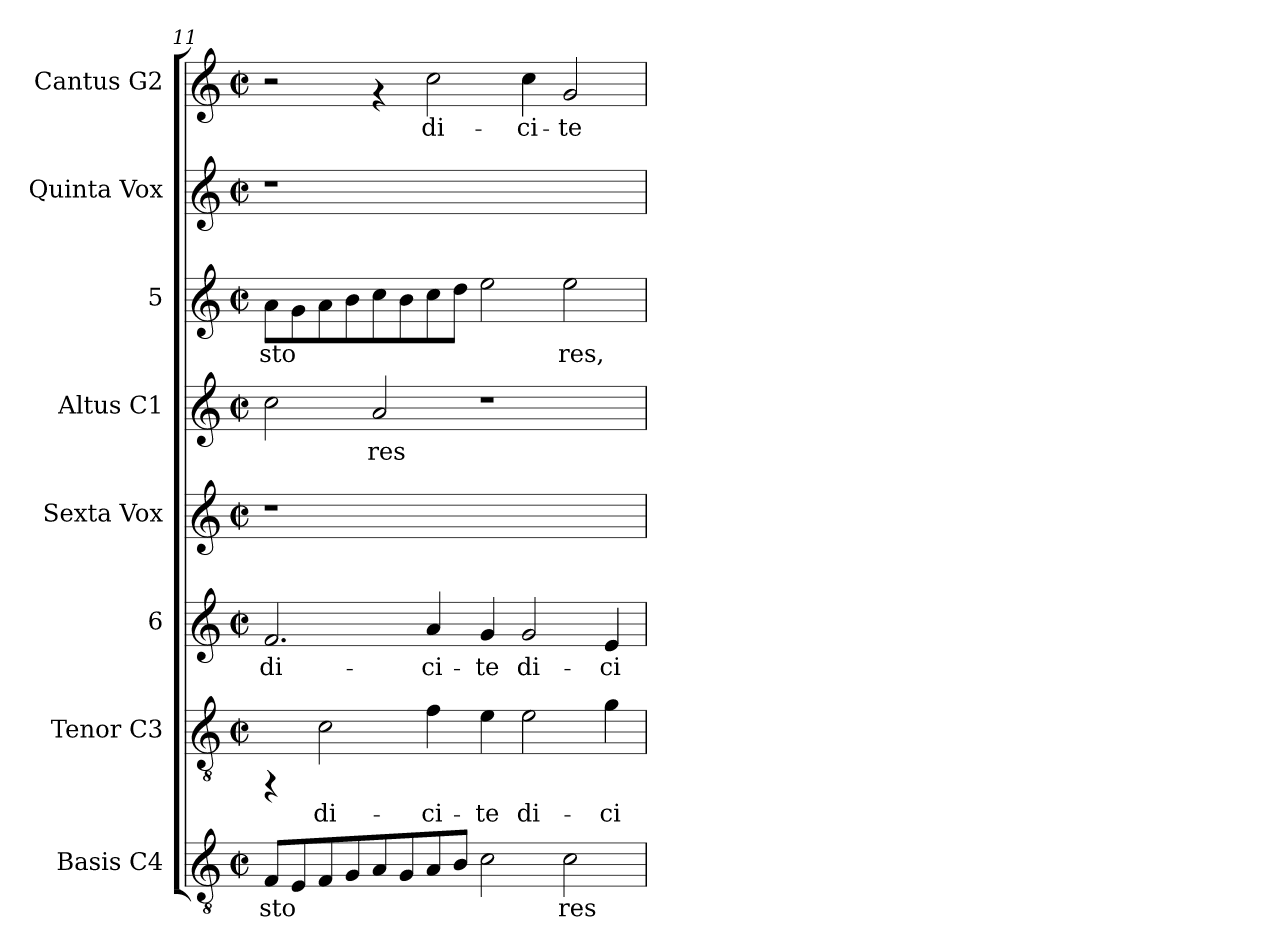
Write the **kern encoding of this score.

**kern	**text	**kern	**text	**kern	**text	**kern	**kern	**text	**kern	**text	**kern	**kern	**text
*part8	*part8	*part7	*part7	*part6	*part6	*part5	*part4	*part4	*part3	*part3	*part2	*part1	*part1
*staff8	*staff8	*staff7	*staff7	*staff6	*staff6	*staff5	*staff4	*staff4	*staff3	*staff3	*staff2	*staff1	*staff1
*I"Basis  C4	*	*I"Tenor  C3	*	*I"6	*	*I"Sexta  Vox	*I"Altus  C1	*	*I"5	*	*I"Quinta  Vox	*I"Cantus  G2	*
*I'B	*	*I'T	*	*	*	*	*I'A	*	*	*	*	*I'C	*
*clefGv2	*	*clefGv2	*	*clefG2	*	*clefG2	*clefG2	*	*clefG2	*	*clefG2	*clefG2	*
*k[]	*	*k[]	*	*k[]	*	*k[]	*k[]	*	*k[]	*	*k[]	*k[]	*
*C:	*	*C:	*	*C:	*	*C:	*C:	*	*C:	*	*C:	*C:	*
*M2/2	*	*M2/2	*	*M2/2	*	*M2/2	*M2/2	*	*M2/2	*	*M2/2	*M2/2	*
*met(c|)	*	*met(c|)	*	*met(c|)	*	*met(c|)	*met(c|)	*	*met(c|)	*	*met(c|)	*met(c|)	*
=11	=11	=11	=11	=11	=11	=11	=11	=11	=11	=11	=11	=11	=11
!	!LO:LY:b:cj	!	!	!	!LO:LY:b:cj	!	!	!LO:LY:b:cj	!	!LO:LY:b:cj	!	!	!
8F/L	-sto-	4rFF	.	2.f/	di-	1r	2cc\	--	8a\L	-sto-	1r	2r	.
!	!LO:LY:b:cj	!	!	!	!	!	!	!	!	!LO:LY:b:cj	!	!	!
8E/	--	.	.	.	.	.	.	.	8g\	--	.	.	.
!	!LO:LY:b:cj	!	!LO:LY:b:cj	!	!	!	!	!	!	!LO:LY:b:cj	!	!	!
8F/	--	2c\	di-	.	.	.	.	.	8a\	--	.	.	.
!	!LO:LY:b:cj	!	!	!	!	!	!	!	!	!LO:LY:b:cj	!	!	!
8G/	--	.	.	.	.	.	.	.	8b\	--	.	.	.
!	!LO:LY:b:cj	!	!	!	!	!	!	!LO:LY:b:cj	!	!LO:LY:b:cj	!	!	!
8A/	--	.	.	.	.	.	2a/	-res	8cc\	--	.	4rf	.
!	!LO:LY:b:cj	!	!	!	!	!	!	!	!	!LO:LY:b:cj	!	!	!
8G/	--	.	.	.	.	.	.	.	8b\	--	.	.	.
!	!LO:LY:b:cj	!	!LO:LY:b:cj	!	!LO:LY:b:cj	!	!	!	!	!LO:LY:b:cj	!	!	!LO:LY:b:cj
8A/	--	4f\	-ci-	4a/	-ci-	.	.	.	8cc\	--	.	2cc\	di-
!	!LO:LY:b:cj	!	!	!	!	!	!	!	!	!LO:LY:b:cj	!	!	!
8B/J	--	.	.	.	.	.	.	.	8dd\J	--	.	.	.
!	!LO:LY:b:cj	!	!LO:LY:b:cj	!	!LO:LY:b:cj	!	!	!	!	!LO:LY:b:cj	!	!	!
2c\	--	4e\	-te	4g/	-te	1ryy	1r	.	2ee\	--	1ryy	.	.
!	!	!	!LO:LY:b:cj	!	!LO:LY:b:cj	!	!	!	!	!	!	!	!LO:LY:b:cj
.	.	2e\	di-	2g/	di-	.	.	.	.	.	.	4cc\	-ci-
!	!LO:LY:b:cj	!	!	!	!	!	!	!	!	!LO:LY:b:cj	!	!	!LO:LY:b:cj
2c\	-res	.	.	.	.	.	.	.	2ee\	-res,	.	2g/	-te
!	!	!	!LO:LY:b:cj	!	!LO:LY:b:cj	!	!	!	!	!	!	!	!
.	.	4g\	-ci-	4e/	-ci-	.	.	.	.	.	.	.	.
=	=	=	=	=	=	=	=	=	=	=	=	=	=
*-	*-	*-	*-	*-	*-	*-	*-	*-	*-	*-	*-	*-	*-
